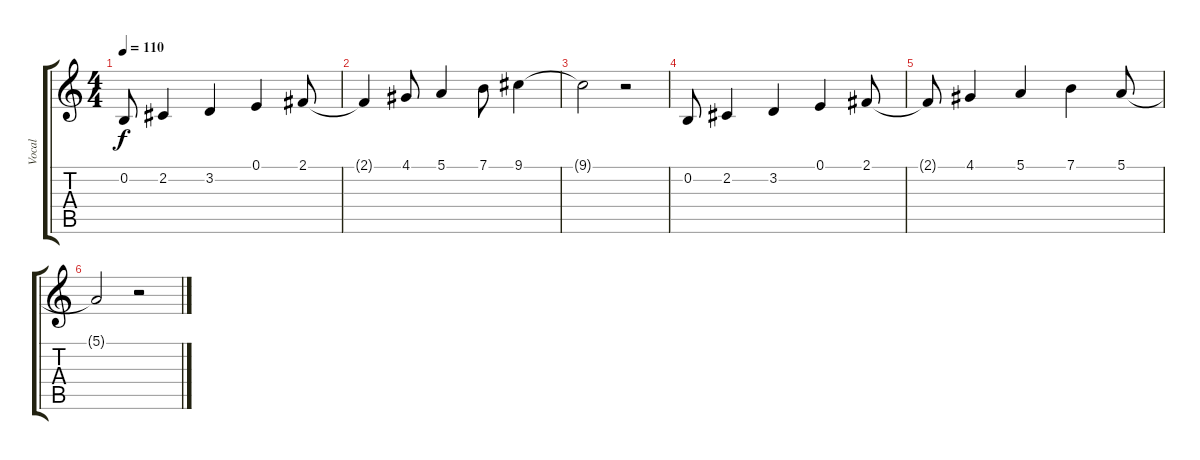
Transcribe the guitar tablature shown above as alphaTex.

\track ("Vocal" "Vocal") {instrument acousticgrandpiano}
\staff {score tabs}
\tuning (E4 B3 G3 D3 A2 E2) {hide}
\ts (4 4)
\tempo 110
\clef g2
\ks c
0.2.8{dy f} 2.2.4 3.2.4 0.1.4 2.1.8 |
2.1{t}.4 4.1.8 5.1.4 7.1.8 9.1.4 |
9.1{t}.2 r.2 |
0.2.8 2.2.4 3.2.4 0.1.4 2.1.8 |
2.1{t}.8 4.1.4 5.1.4 7.1.4 5.1.8 |
5.1{t}.2 r.2
